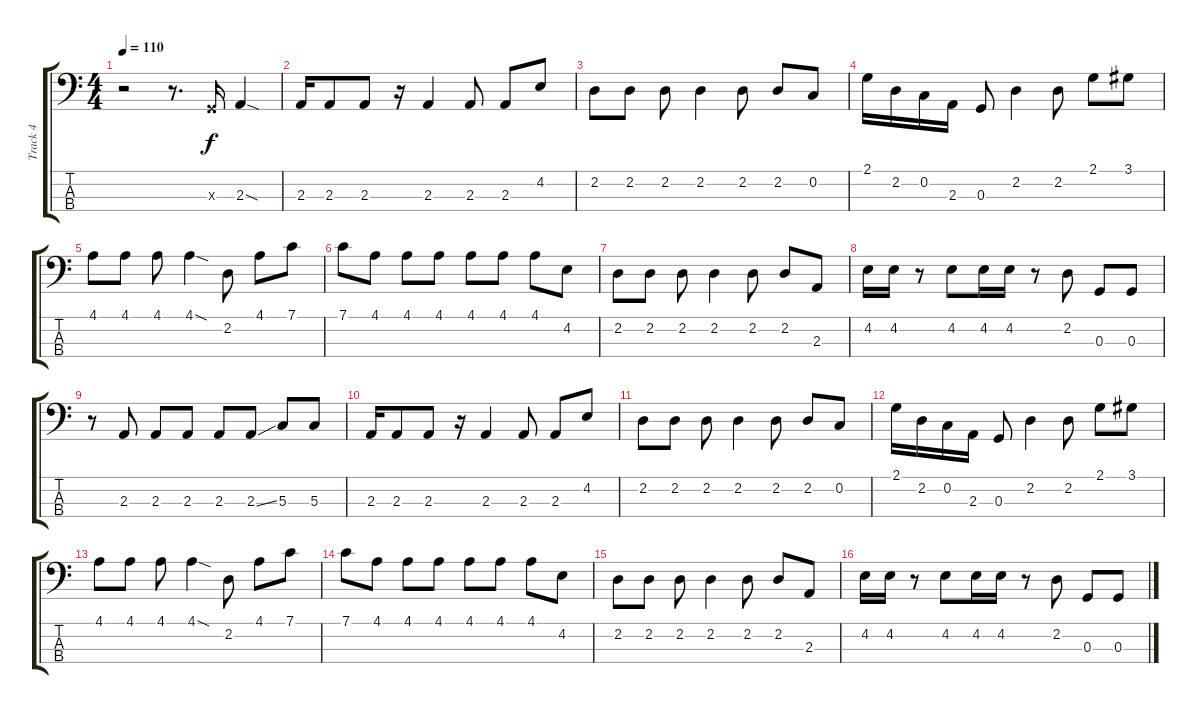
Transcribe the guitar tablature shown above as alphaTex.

\track ("Track 4" "Track 4") {instrument electricbassfinger}
\staff {score tabs}
\tuning (F2 C2 G1 C1) {hide}
\ts (4 4)
\tempo 110
\clef f4
\ks c
r.2{dy f} r.8{d} 0.3{x}.16 2.3{sod}.4 |
2.3.16 2.3.8 2.3.8 r.16 2.3.4 2.3.8 2.3.8 4.2.8 |
2.2.8 2.2.8 2.2.8 2.2.4 2.2.8 2.2.8 0.2.8 |
2.1.16 2.2.16 0.2.16 2.3.16 0.3.8 2.2.4 2.2.8 2.1.8 3.1.8 |
4.1.8 4.1.8 4.1.8 4.1{sod}.4 2.2.8 4.1.8 7.1.8 |
7.1.8 4.1.8 4.1.8 4.1.8 4.1.8 4.1.8 4.1.8 4.2.8 |
2.2.8 2.2.8 2.2.8 2.2.4 2.2.8 2.2.8 2.3.8 |
4.2.16 4.2.16 r.8 4.2.8 4.2.16 4.2.16 r.8 2.2.8 0.3.8 0.3.8 |
r.8 2.3.8 2.3.8 2.3.8 2.3.8 2.3{ss}.8 5.3.8 5.3.8 |
2.3.16 2.3.8 2.3.8 r.16 2.3.4 2.3.8 2.3.8 4.2.8 |
2.2.8 2.2.8 2.2.8 2.2.4 2.2.8 2.2.8 0.2.8 |
2.1.16 2.2.16 0.2.16 2.3.16 0.3.8 2.2.4 2.2.8 2.1.8 3.1.8 |
4.1.8 4.1.8 4.1.8 4.1{sod}.4 2.2.8 4.1.8 7.1.8 |
7.1.8 4.1.8 4.1.8 4.1.8 4.1.8 4.1.8 4.1.8 4.2.8 |
2.2.8 2.2.8 2.2.8 2.2.4 2.2.8 2.2.8 2.3.8 |
4.2.16 4.2.16 r.8 4.2.8 4.2.16 4.2.16 r.8 2.2.8 0.3.8 0.3.8
